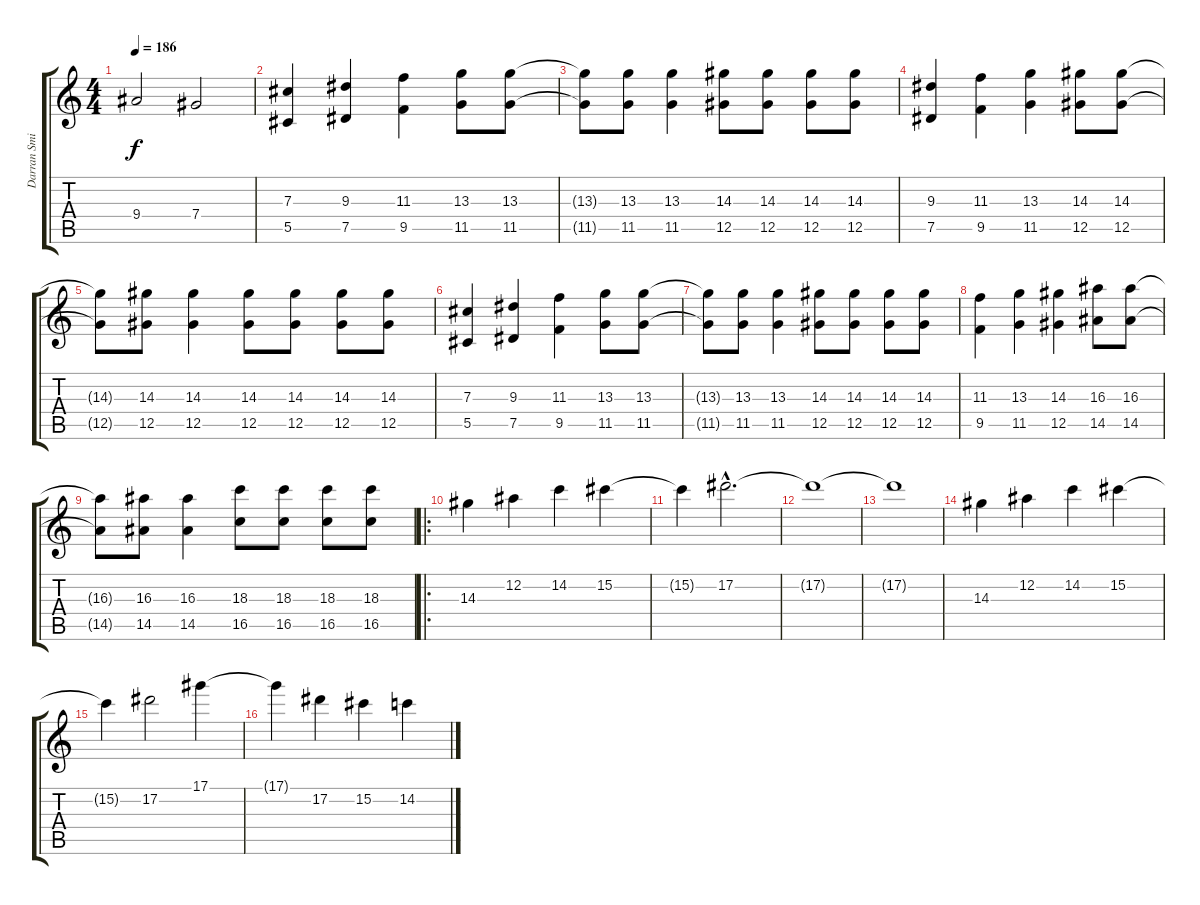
\track ("Darran Smith" "Darran Smi") {instrument distortionguitar}
\staff {score tabs}
\tuning (Eb4 Bb3 Gb3 Db3 Ab2 Db2) {hide}
\ts (4 4)
\tempo 186
\clef g2
\ks c
9.4.2{dy f} 7.4.2 |
(7.3 5.5).4 (9.3 7.5).4 (11.3 9.5).4 (13.3 11.5).8 (13.3 11.5).8 |
(13.3{t} 11.5{t}).8 (13.3 11.5).8 (13.3 11.5).4 (14.3 12.5).8 (14.3 12.5).8 (14.3 12.5).8 (14.3 12.5).8 |
(9.3 7.5).4 (11.3 9.5).4 (13.3 11.5).4 (14.3 12.5).8 (14.3 12.5).8 |
(14.3{t} 12.5{t}).8 (14.3 12.5).8 (14.3 12.5).4 (14.3 12.5).8 (14.3 12.5).8 (14.3 12.5).8 (14.3 12.5).8 |
(7.3 5.5).4 (9.3 7.5).4 (11.3 9.5).4 (13.3 11.5).8 (13.3 11.5).8 |
(13.3{t} 11.5{t}).8 (13.3 11.5).8 (13.3 11.5).4 (14.3 12.5).8 (14.3 12.5).8 (14.3 12.5).8 (14.3 12.5).8 |
(11.3 9.5).4 (13.3 11.5).4 (14.3 12.5).4 (16.3 14.5).8 (16.3 14.5).8 |
(16.3{t} 14.5{t}).8 (16.3 14.5).8 (16.3 14.5).4 (18.3 16.5).8 (18.3 16.5).8 (18.3 16.5).8 (18.3 16.5).8 |
\ro
14.3.4 12.2.4 14.2.4 15.2.4 |
15.2{t}.4 17.2{hac}.2{d} |
17.2{t}.1 |
17.2{t}.1 |
14.3.4 12.2.4 14.2.4 15.2.4 |
15.2{t}.4 17.2.2 17.1.4 |
17.1{t}.4 17.2.4 15.2.4 14.2.4
